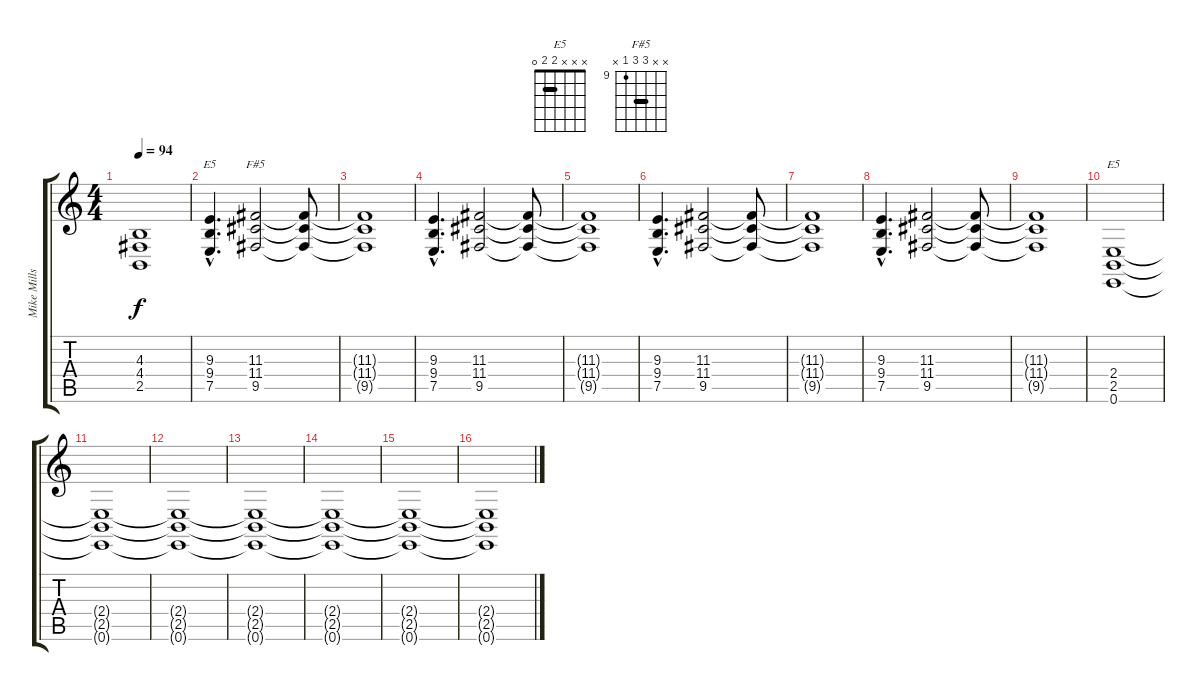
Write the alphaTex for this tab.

\track ("Mike Mills - Keyboards" "Mike Mills") {instrument lead1square}
\staff {score tabs}
\tuning (E4 B3 G3 D3 A2 E2) {hide}
\chord ("E5" x x 9 9 7 x) {firstfret 7 barre 9}
\chord ("F#5" x x 11 11 9 x) {firstfret 9 barre 11}
\chord ("E5" x x x 2 2 0) {barre 2}
\ts (4 4)
\tempo 94
\clef g2
\ks c
(4.3{t} 4.4{t} 2.5{t}).1{dy f} |
(9.3{hac} 9.4{hac} 7.5{hac}).4{d ch "E5"} (11.3 11.4 9.5).2{ch "F#5"} (11.3{t} 11.4{t} 9.5{t}).8 |
(11.3{t} 11.4{t} 9.5{t}).1 |
(9.3{hac} 9.4{hac} 7.5{hac}).4{d} (11.3 11.4 9.5).2 (11.3{t} 11.4{t} 9.5{t}).8 |
(11.3{t} 11.4{t} 9.5{t}).1 |
(9.3{hac} 9.4{hac} 7.5{hac}).4{d} (11.3 11.4 9.5).2 (11.3{t} 11.4{t} 9.5{t}).8 |
(11.3{t} 11.4{t} 9.5{t}).1 |
(9.3{hac} 9.4{hac} 7.5{hac}).4{d} (11.3 11.4 9.5).2 (11.3{t} 11.4{t} 9.5{t}).8 |
(11.3{t} 11.4{t} 9.5{t}).1 |
(2.4 2.5 0.6).1{ch "E5"} |
(2.4{t} 2.5{t} 0.6{t}).1 |
(2.4{t} 2.5{t} 0.6{t}).1 |
(2.4{t} 2.5{t} 0.6{t}).1 |
(2.4{t} 2.5{t} 0.6{t}).1 |
(2.4{t} 2.5{t} 0.6{t}).1 |
(2.4{t} 2.5{t} 0.6{t}).1
